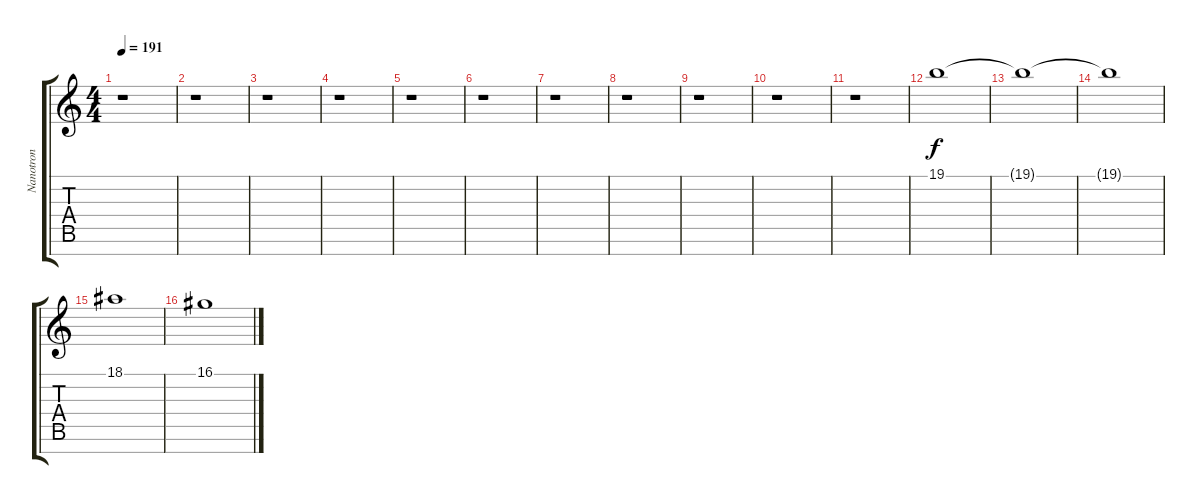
\track ("Nanotron" "Nanotron") {instrument stringensemble1}
\staff {score tabs}
\tuning (E4 B3 G3 D3 A2 E2 B1) {hide}
\ts (4 4)
\tempo 191
\clef g2
\ks c
r.1{dy f} |
r.1 |
r.1 |
r.1 |
r.1 |
r.1 |
r.1 |
r.1 |
r.1 |
r.1 |
r.1 |
19.1.1 |
19.1{t}.1 |
19.1{t}.1 |
18.1.1 |
16.1.1
